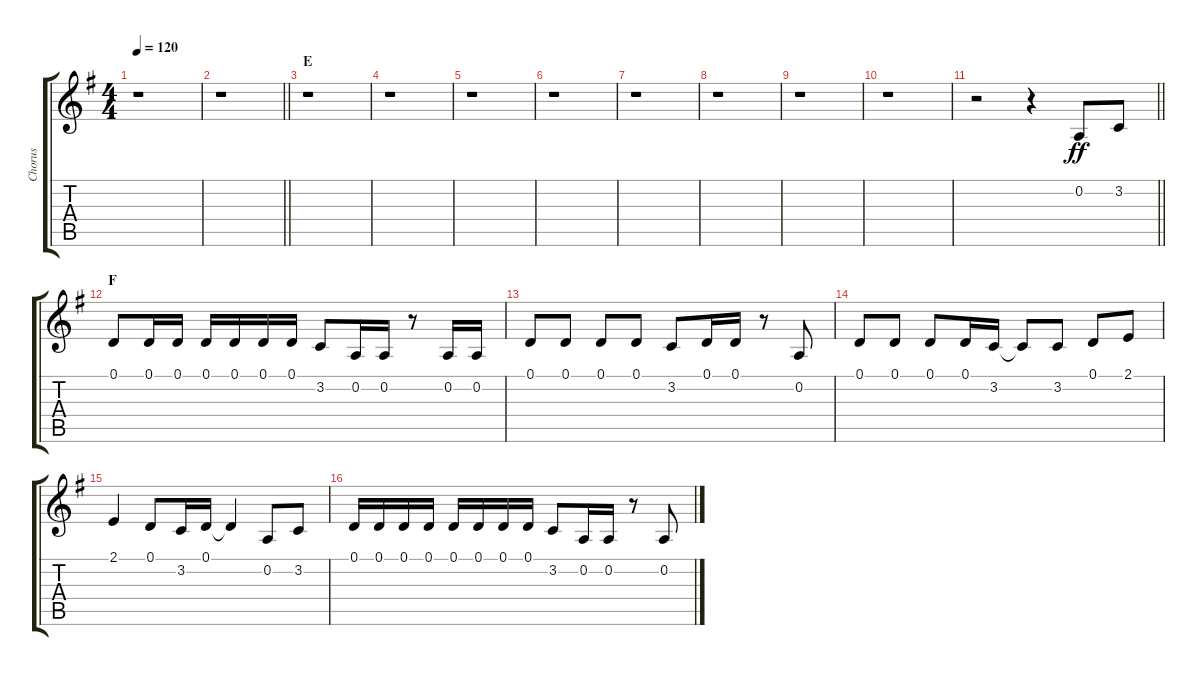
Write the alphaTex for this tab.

\track ("Chorus" "Chorus") {instrument voiceoohs}
\staff {score tabs}
\tuning (D4 A3 F3 C3 G2 D2) {hide}
\ts (4 4)
\tempo 120
\clef g2
\ks g
r.1{dy ff} |
\barLineRight lightlight
r.1 |
\section ("" "E")
r.1 |
r.1 |
r.1 |
r.1 |
r.1 |
r.1 |
r.1 |
r.1 |
\barLineRight lightlight
r.2 r.4 0.2.8 3.2.8 |
\section ("" "F")
0.1.8 0.1.16 0.1.16 0.1.16 0.1.16 0.1.16 0.1.16 3.2.8 0.2.16 0.2.16 r.8 0.2.16 0.2.16 |
0.1.8 0.1.8 0.1.8 0.1.8 3.2.8 0.1.16 0.1.16 r.8 0.2.8 |
0.1.8 0.1.8 0.1.8 0.1.16 3.2.16 3.2{t}.8 3.2.8 0.1.8 2.1.8 |
2.1.4 0.1.8 3.2.16 0.1.16 0.1{t}.4 0.2.8 3.2.8 |
0.1.16 0.1.16 0.1.16 0.1.16 0.1.16 0.1.16 0.1.16 0.1.16 3.2.8 0.2.16 0.2.16 r.8 0.2.8
